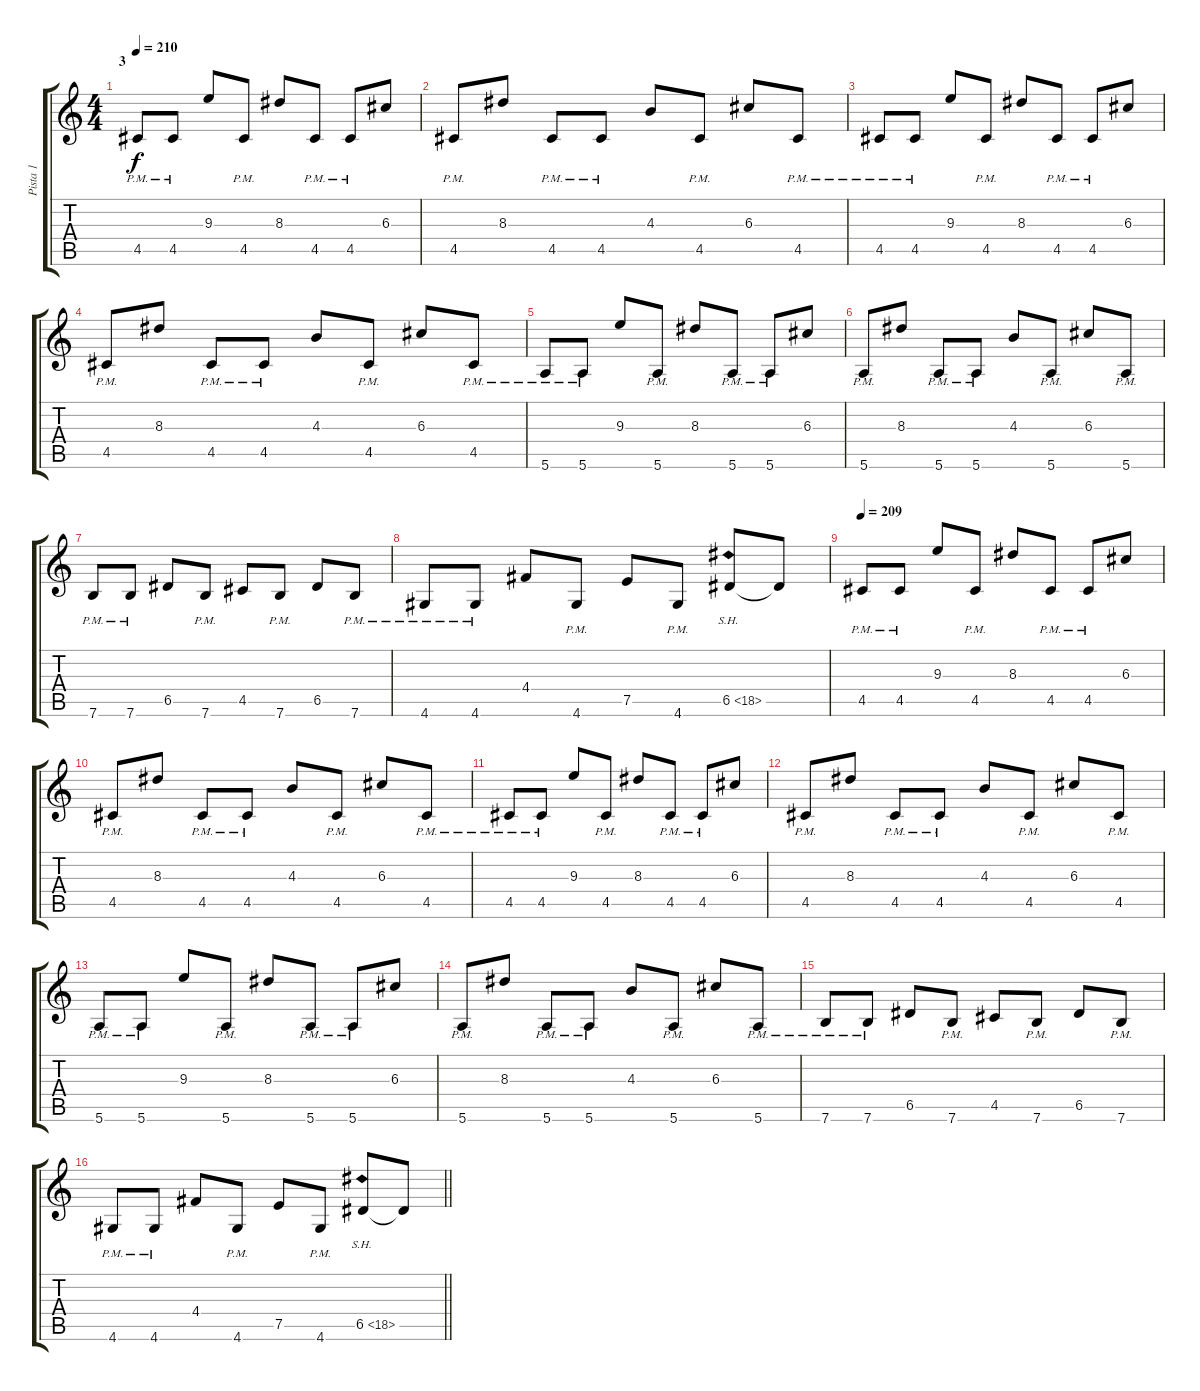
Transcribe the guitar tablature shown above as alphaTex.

\track ("Pista 1" "Pista 1") {instrument overdrivenguitar}
\staff {score tabs}
\tuning (E4 B3 G3 D3 A2 E2) {hide}
\ts (4 4)
\section ("" "3")
\tempo 210
\clef g2
\ks c
4.5{pm}.8{dy f} 4.5{pm}.8 9.3.8 4.5{pm}.8 8.3.8 4.5{pm}.8 4.5{pm}.8 6.3.8 |
4.5{pm}.8 8.3.8 4.5{pm}.8 4.5{pm}.8 4.3.8 4.5{pm}.8 6.3.8 4.5{pm}.8 |
4.5{pm}.8 4.5{pm}.8 9.3.8 4.5{pm}.8 8.3.8 4.5{pm}.8 4.5{pm}.8 6.3.8 |
4.5{pm}.8 8.3.8 4.5{pm}.8 4.5{pm}.8 4.3.8 4.5{pm}.8 6.3.8 4.5{pm}.8 |
5.6{pm}.8 5.6{pm}.8 9.3.8 5.6{pm}.8 8.3.8 5.6{pm}.8 5.6{pm}.8 6.3.8 |
5.6{pm}.8 8.3.8 5.6{pm}.8 5.6{pm}.8 4.3.8 5.6{pm}.8 6.3.8 5.6{pm}.8 |
7.6{pm}.8 7.6{pm}.8 6.5.8 7.6{pm}.8 4.5.8 7.6{pm}.8 6.5.8 7.6{pm}.8 |
4.6{pm}.8 4.6{pm}.8 4.4.8 4.6{pm}.8 7.5.8 4.6{pm}.8 6.5{sh 12}.8 6.5{t}.8 |
\tempo 209
4.5{pm}.8 4.5{pm}.8 9.3.8 4.5{pm}.8 8.3.8 4.5{pm}.8 4.5{pm}.8 6.3.8 |
4.5{pm}.8 8.3.8 4.5{pm}.8 4.5{pm}.8 4.3.8 4.5{pm}.8 6.3.8 4.5{pm}.8 |
4.5{pm}.8 4.5{pm}.8 9.3.8 4.5{pm}.8 8.3.8 4.5{pm}.8 4.5{pm}.8 6.3.8 |
4.5{pm}.8 8.3.8 4.5{pm}.8 4.5{pm}.8 4.3.8 4.5{pm}.8 6.3.8 4.5{pm}.8 |
5.6{pm}.8 5.6{pm}.8 9.3.8 5.6{pm}.8 8.3.8 5.6{pm}.8 5.6{pm}.8 6.3.8 |
5.6{pm}.8 8.3.8 5.6{pm}.8 5.6{pm}.8 4.3.8 5.6{pm}.8 6.3.8 5.6{pm}.8 |
7.6{pm}.8 7.6{pm}.8 6.5.8 7.6{pm}.8 4.5.8 7.6{pm}.8 6.5.8 7.6{pm}.8 |
\barLineRight lightlight
4.6{pm}.8 4.6{pm}.8 4.4.8 4.6{pm}.8 7.5.8 4.6{pm}.8 6.5{sh 12}.8 6.5{t}.8
